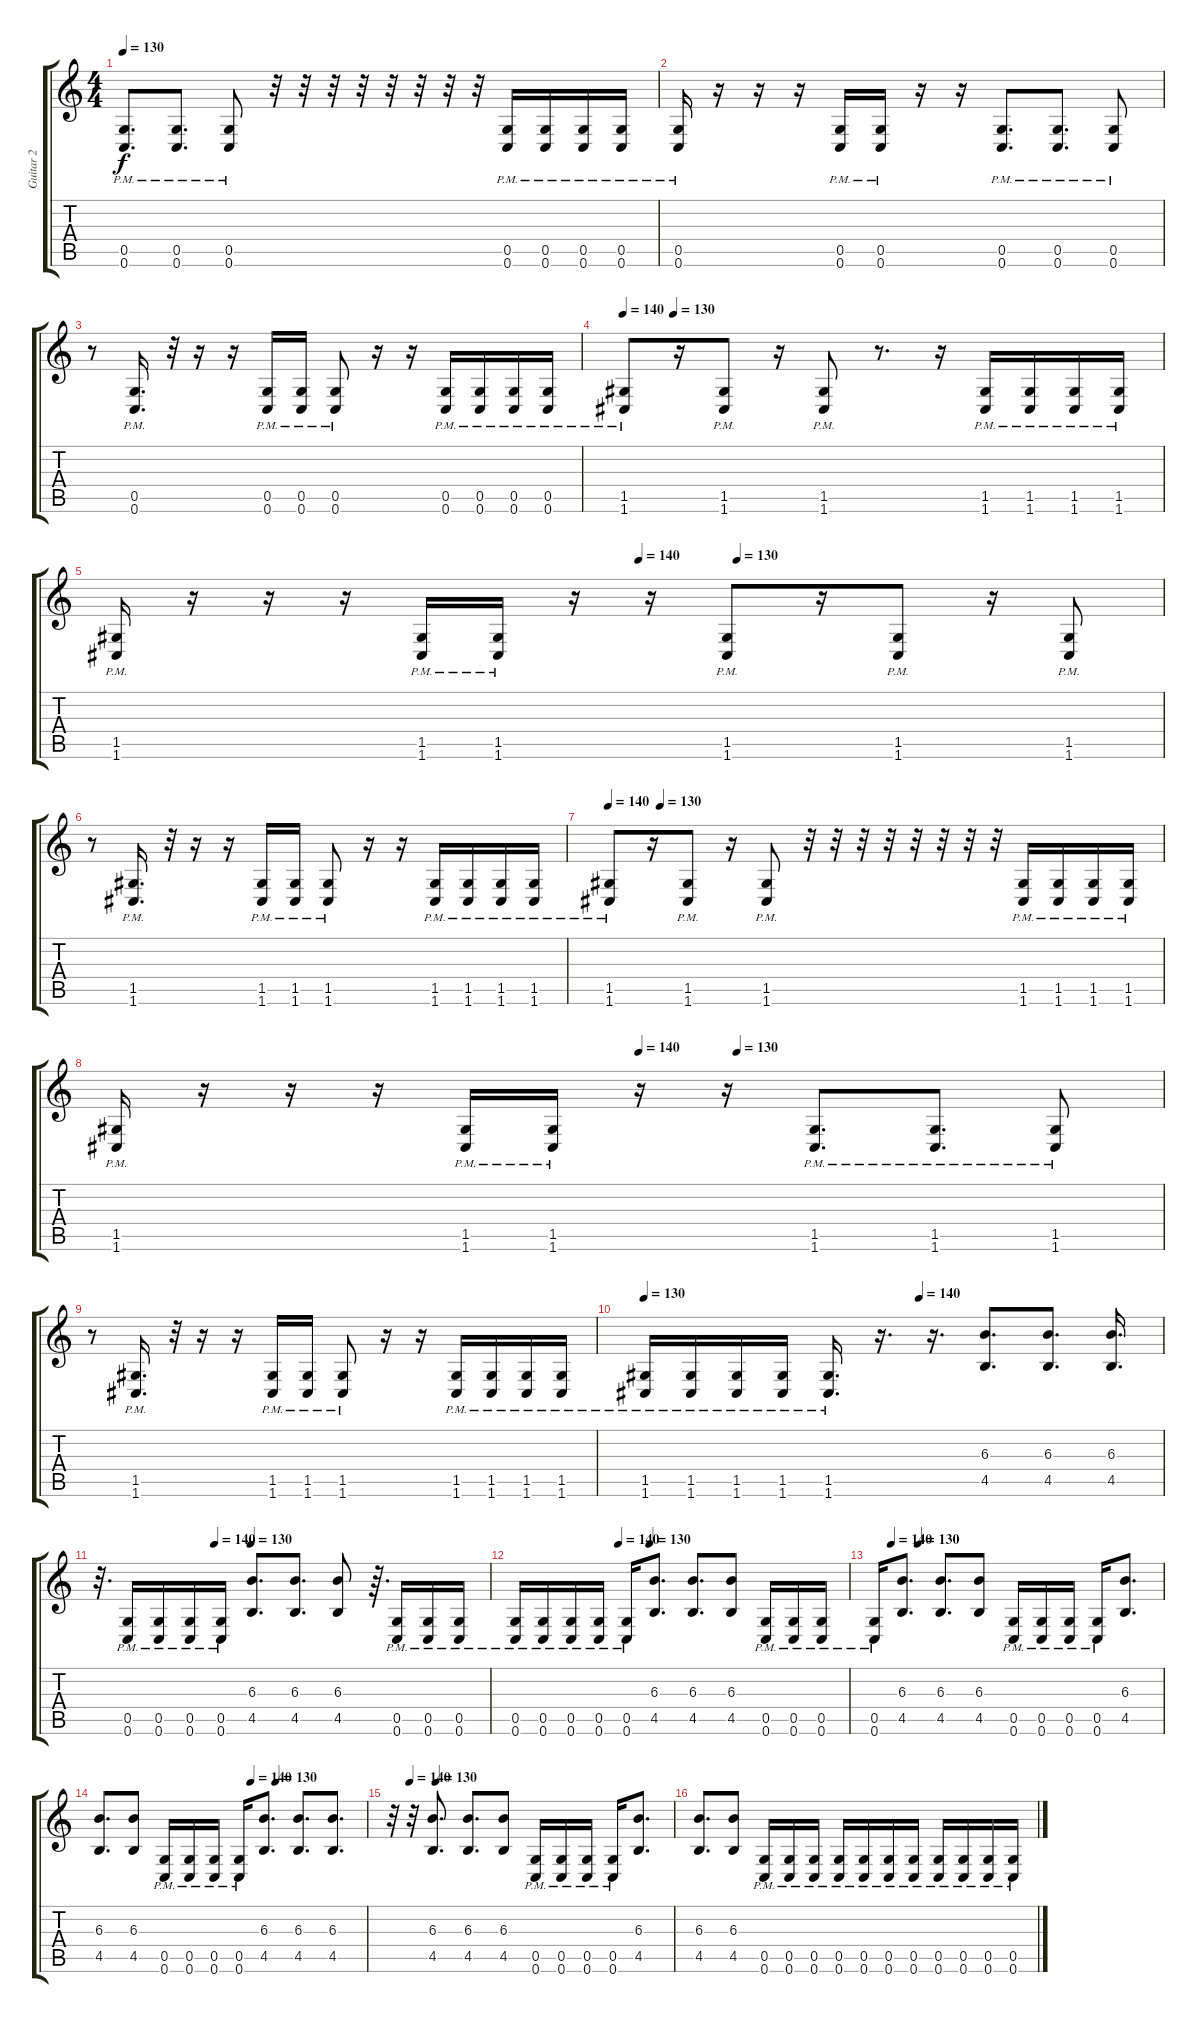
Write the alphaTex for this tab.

\track ("Guitar 2" "Guitar 2") {instrument distortionguitar}
\staff {score tabs}
\tuning (D4 A3 F3 C3 G2 C2) {hide}
\ts (4 4)
\tempo 130
\clef g2
\ks c
(0.5{pm} 0.6{pm}).8{d dy f} (0.5{pm} 0.6{pm}).8{d} (0.5{pm} 0.6{pm}).8 r.32 r.32 r.32 r.32 r.32 r.32 r.32 r.32 (0.5{pm} 0.6{pm}).16 (0.5{pm} 0.6{pm}).16 (0.5{pm} 0.6{pm}).16 (0.5{pm} 0.6{pm}).16 |
(0.5{pm} 0.6{pm}).16 r.16 r.16 r.16 (0.5{pm} 0.6{pm}).16 (0.5{pm} 0.6{pm}).16 r.16 r.16 (0.5{pm} 0.6{pm}).8{d} (0.5{pm} 0.6{pm}).8{d} (0.5{pm} 0.6{pm}).8 |
r.8 (0.5{pm} 0.6{pm}).16{d} r.32 r.16 r.16 (0.5{pm} 0.6{pm}).16 (0.5{pm} 0.6{pm}).16 (0.5{pm} 0.6{pm}).8 r.16 r.16 (0.5{pm} 0.6{pm}).16 (0.5{pm} 0.6{pm}).16 (0.5{pm} 0.6{pm}).16 (0.5{pm} 0.6{pm}).16 |
\tempo 140
\tempo (130 0.09375)
(1.5{pm} 1.6{pm}).8 r.16 (1.5{pm} 1.6{pm}).8 r.16 (1.5{pm} 1.6{pm}).8 r.8{d} r.16 (1.5{pm} 1.6{pm}).16 (1.5{pm} 1.6{pm}).16 (1.5{pm} 1.6{pm}).16 (1.5{pm} 1.6{pm}).16 |
\tempo (140 0.5)
\tempo (130 0.59375)
(1.5{pm} 1.6{pm}).16 r.16 r.16 r.16 (1.5{pm} 1.6{pm}).16 (1.5{pm} 1.6{pm}).16 r.16 r.16 (1.5{pm} 1.6{pm}).8 r.16 (1.5{pm} 1.6{pm}).8 r.16 (1.5{pm} 1.6{pm}).8 |
r.8 (1.5{pm} 1.6{pm}).16{d} r.32 r.16 r.16 (1.5{pm} 1.6{pm}).16 (1.5{pm} 1.6{pm}).16 (1.5{pm} 1.6{pm}).8 r.16 r.16 (1.5{pm} 1.6{pm}).16 (1.5{pm} 1.6{pm}).16 (1.5{pm} 1.6{pm}).16 (1.5{pm} 1.6{pm}).16 |
\tempo 140
\tempo (130 0.09375)
(1.5{pm} 1.6{pm}).8 r.16 (1.5{pm} 1.6{pm}).8 r.16 (1.5{pm} 1.6{pm}).8 r.32 r.32 r.32 r.32 r.32 r.32 r.32 r.32 (1.5{pm} 1.6{pm}).16 (1.5{pm} 1.6{pm}).16 (1.5{pm} 1.6{pm}).16 (1.5{pm} 1.6{pm}).16 |
\tempo (140 0.5)
\tempo (130 0.59375)
(1.5{pm} 1.6{pm}).16 r.16 r.16 r.16 (1.5{pm} 1.6{pm}).16 (1.5{pm} 1.6{pm}).16 r.16 r.16 (1.5{pm} 1.6{pm}).8{d} (1.5{pm} 1.6{pm}).8{d} (1.5{pm} 1.6{pm}).8 |
r.8 (1.5{pm} 1.6{pm}).16{d} r.32 r.16 r.16 (1.5{pm} 1.6{pm}).16 (1.5{pm} 1.6{pm}).16 (1.5{pm} 1.6{pm}).8 r.16 r.16 (1.5{pm} 1.6{pm}).16 (1.5{pm} 1.6{pm}).16 (1.5{pm} 1.6{pm}).16 (1.5{pm} 1.6{pm}).16 |
\tempo 130
\tempo (140 0.53125)
(1.5{pm} 1.6{pm}).16 (1.5{pm} 1.6{pm}).16 (1.5{pm} 1.6{pm}).16 (1.5{pm} 1.6{pm}).16 (1.5{pm} 1.6{pm}).16{d} r.16{d} r.16{d} (6.3 4.5).8{d} (6.3 4.5).8{d} (6.3 4.5).16{d} |
\tempo (140 0.296875)
\tempo (130 0.390625)
r.32{d} (0.5{pm} 0.6{pm}).16 (0.5{pm} 0.6{pm}).16 (0.5{pm} 0.6{pm}).16 (0.5{pm} 0.6{pm}).16 (6.3 4.5).8{d} (6.3 4.5).8{d} (6.3 4.5).8 r.64{d} (0.5{pm} 0.6{pm}).16 (0.5{pm} 0.6{pm}).16 (0.5{pm} 0.6{pm}).16 |
\tempo (140 0.3125)
\tempo (130 0.40625)
(0.5{pm} 0.6{pm}).16 (0.5{pm} 0.6{pm}).16 (0.5{pm} 0.6{pm}).16 (0.5{pm} 0.6{pm}).16 (0.5{pm} 0.6{pm}).16 (6.3 4.5).8{d} (6.3 4.5).8{d} (6.3 4.5).8 (0.5{pm} 0.6{pm}).16 (0.5{pm} 0.6{pm}).16 (0.5{pm} 0.6{pm}).16 |
\tempo (140 0.0625)
\tempo (130 0.15625)
(0.5{pm} 0.6{pm}).16 (6.3 4.5).8{d} (6.3 4.5).8{d} (6.3 4.5).8 (0.5{pm} 0.6{pm}).16 (0.5{pm} 0.6{pm}).16 (0.5{pm} 0.6{pm}).16 (0.5{pm} 0.6{pm}).16 (6.3 4.5).8{d} |
\tempo (140 0.5703125)
\tempo (130 0.6640625)
(6.3 4.5).8{d} (6.3 4.5).8 (0.5{pm} 0.6{pm}).16 (0.5{pm} 0.6{pm}).16 (0.5{pm} 0.6{pm}).16 (0.5{pm} 0.6{pm}).16 (6.3 4.5).8{d} (6.3 4.5).8{d} (6.3 4.5).8{d} |
\tempo (140 0.0625)
\tempo (130 0.15625)
r.32 r.32 (6.3 4.5).8{d} (6.3 4.5).8{d} (6.3 4.5).8 (0.5{pm} 0.6{pm}).16 (0.5{pm} 0.6{pm}).16 (0.5{pm} 0.6{pm}).16 (0.5{pm} 0.6{pm}).16 (6.3 4.5).8{d} |
(6.3 4.5).8{d} (6.3 4.5).8 (0.5{pm} 0.6{pm}).16 (0.5{pm} 0.6{pm}).16 (0.5{pm} 0.6{pm}).16 (0.5{pm} 0.6{pm}).16 (0.5{pm} 0.6{pm}).16 (0.5{pm} 0.6{pm}).16 (0.5{pm} 0.6{pm}).16 (0.5{pm} 0.6{pm}).16 (0.5{pm} 0.6{pm}).16 (0.5{pm} 0.6{pm}).16 (0.5{pm} 0.6{pm}).16
